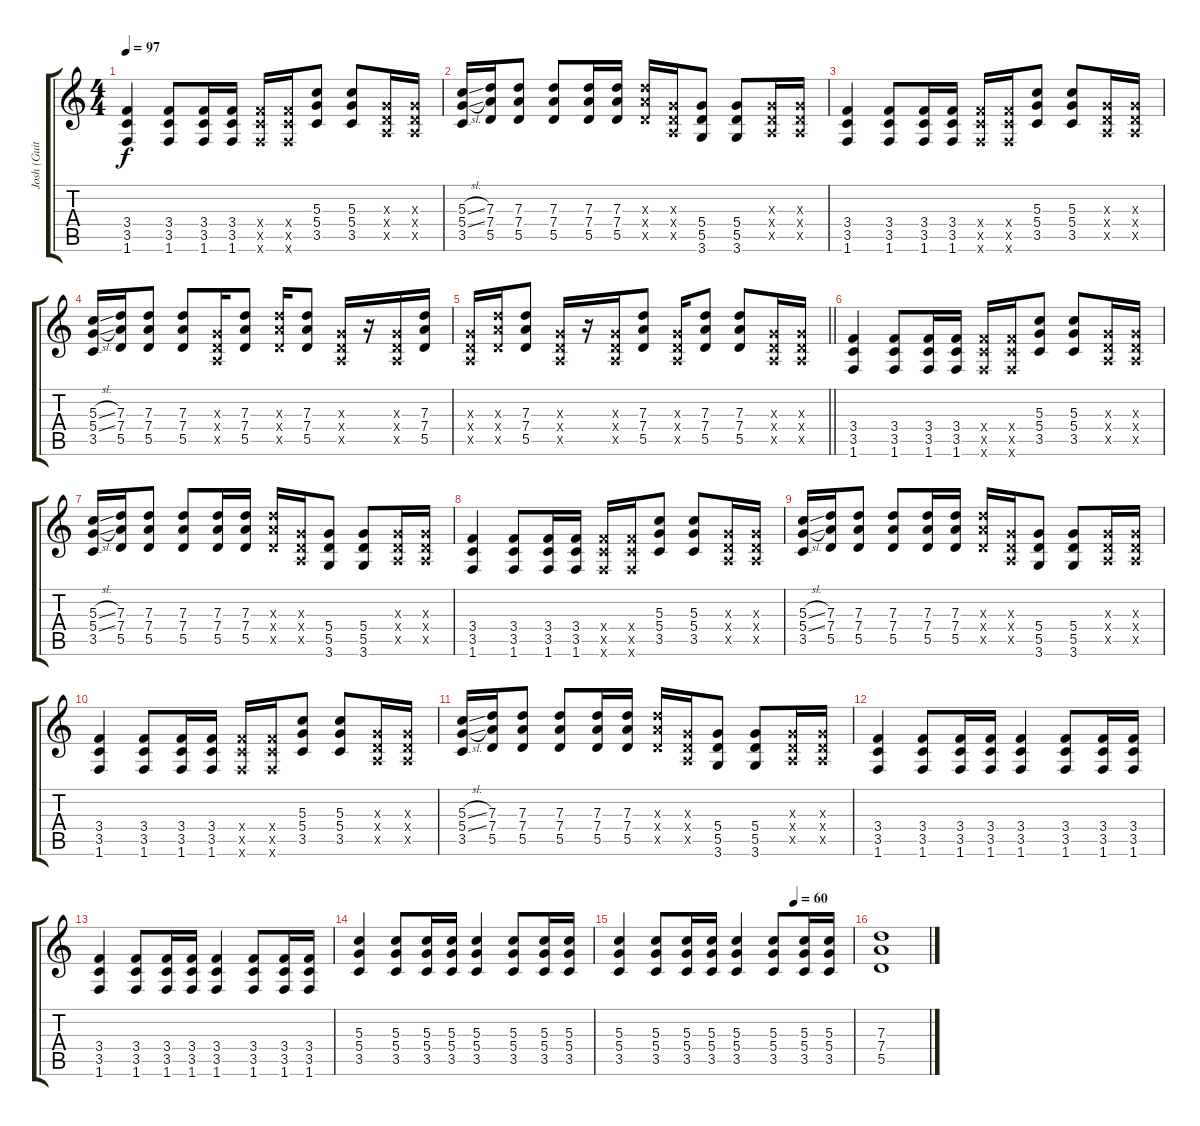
\track ("Josh (Guitar 2)" "Josh (Guit") {instrument distortionguitar}
\staff {score tabs}
\tuning (E4 B3 G3 D3 A2 E2) {hide}
\ts (4 4)
\tempo 97
\clef g2
\ks c
(3.4 3.5 1.6).4{dy f} (3.4 3.5 1.6).8 (3.4 3.5 1.6).16 (3.4 3.5 1.6).16 (3.4{x} 3.5{x} 1.6{x}).16 (3.4{x} 3.5{x} 1.6{x}).16 (5.3 5.4 3.5).8 (5.3 5.4 3.5).8 (0.3{x} 0.4{x} 0.5{x}).16 (0.3{x} 0.4{x} 0.5{x}).16 |
(5.3{sl} 5.4{sl} 3.5).16 (7.3 7.4 5.5).16 (7.3 7.4 5.5).8 (7.3 7.4 5.5).8 (7.3 7.4 5.5).16 (7.3 7.4 5.5).16 (7.3{x} 7.4{x} 5.5{x}).16 (0.3{x} 0.4{x} 0.5{x}).16 (5.4 5.5 3.6).8 (5.4 5.5 3.6).8 (0.3{x} 0.4{x} 0.5{x}).16 (0.3{x} 0.4{x} 0.5{x}).16 |
(3.4 3.5 1.6).4 (3.4 3.5 1.6).8 (3.4 3.5 1.6).16 (3.4 3.5 1.6).16 (3.4{x} 3.5{x} 1.6{x}).16 (3.4{x} 3.5{x} 1.6{x}).16 (5.3 5.4 3.5).8 (5.3 5.4 3.5).8 (0.3{x} 0.4{x} 0.5{x}).16 (0.3{x} 0.4{x} 0.5{x}).16 |
(5.3{sl} 5.4{sl} 3.5).16 (7.3 7.4 5.5).16 (7.3 7.4 5.5).8 (7.3 7.4 5.5).8 (0.3{x} 0.4{x} 0.5{x}).16 (7.3 7.4 5.5).8 (7.3{x} 7.4{x} 5.5{x}).16 (7.3 7.4 5.5).8 (0.3{x} 0.4{x} 0.5{x}).16 r.16 (0.3{x} 0.4{x} 0.5{x}).16 (7.3 7.4 5.5).16 |
\barLineRight lightlight
(0.3{x} 0.4{x} 0.5{x}).16 (7.3{x} 7.4{x} 5.5{x}).16 (7.3 7.4 5.5).8 (0.3{x} 0.4{x} 0.5{x}).16 r.16 (0.3{x} 0.4{x} 0.5{x}).16 (7.3 7.4 5.5).8 (0.3{x} 0.4{x} 0.5{x}).16 (7.3 7.4 5.5).8 (7.3 7.4 5.5).8 (0.3{x} 0.4{x} 0.5{x}).16 (0.3{x} 0.4{x} 0.5{x}).16 |
(3.4 3.5 1.6).4 (3.4 3.5 1.6).8 (3.4 3.5 1.6).16 (3.4 3.5 1.6).16 (3.4{x} 3.5{x} 1.6{x}).16 (3.4{x} 3.5{x} 1.6{x}).16 (5.3 5.4 3.5).8 (5.3 5.4 3.5).8 (0.3{x} 0.4{x} 0.5{x}).16 (0.3{x} 0.4{x} 0.5{x}).16 |
(5.3{sl} 5.4{sl} 3.5).16 (7.3 7.4 5.5).16 (7.3 7.4 5.5).8 (7.3 7.4 5.5).8 (7.3 7.4 5.5).16 (7.3 7.4 5.5).16 (7.3{x} 7.4{x} 5.5{x}).16 (0.3{x} 0.4{x} 0.5{x}).16 (5.4 5.5 3.6).8 (5.4 5.5 3.6).8 (0.3{x} 0.4{x} 0.5{x}).16 (0.3{x} 0.4{x} 0.5{x}).16 |
(3.4 3.5 1.6).4 (3.4 3.5 1.6).8 (3.4 3.5 1.6).16 (3.4 3.5 1.6).16 (3.4{x} 3.5{x} 1.6{x}).16 (3.4{x} 3.5{x} 1.6{x}).16 (5.3 5.4 3.5).8 (5.3 5.4 3.5).8 (0.3{x} 0.4{x} 0.5{x}).16 (0.3{x} 0.4{x} 0.5{x}).16 |
(5.3{sl} 5.4{sl} 3.5).16 (7.3 7.4 5.5).16 (7.3 7.4 5.5).8 (7.3 7.4 5.5).8 (7.3 7.4 5.5).16 (7.3 7.4 5.5).16 (7.3{x} 7.4{x} 5.5{x}).16 (0.3{x} 0.4{x} 0.5{x}).16 (5.4 5.5 3.6).8 (5.4 5.5 3.6).8 (0.3{x} 0.4{x} 0.5{x}).16 (0.3{x} 0.4{x} 0.5{x}).16 |
(3.4 3.5 1.6).4 (3.4 3.5 1.6).8 (3.4 3.5 1.6).16 (3.4 3.5 1.6).16 (3.4{x} 3.5{x} 1.6{x}).16 (3.4{x} 3.5{x} 1.6{x}).16 (5.3 5.4 3.5).8 (5.3 5.4 3.5).8 (0.3{x} 0.4{x} 0.5{x}).16 (0.3{x} 0.4{x} 0.5{x}).16 |
(5.3{sl} 5.4{sl} 3.5).16 (7.3 7.4 5.5).16 (7.3 7.4 5.5).8 (7.3 7.4 5.5).8 (7.3 7.4 5.5).16 (7.3 7.4 5.5).16 (7.3{x} 7.4{x} 5.5{x}).16 (0.3{x} 0.4{x} 0.5{x}).16 (5.4 5.5 3.6).8 (5.4 5.5 3.6).8 (0.3{x} 0.4{x} 0.5{x}).16 (0.3{x} 0.4{x} 0.5{x}).16 |
(3.4 3.5 1.6).4 (3.4 3.5 1.6).8 (3.4 3.5 1.6).16 (3.4 3.5 1.6).16 (3.4 3.5 1.6).4 (3.4 3.5 1.6).8 (3.4 3.5 1.6).16 (3.4 3.5 1.6).16 |
(3.4 3.5 1.6).4 (3.4 3.5 1.6).8 (3.4 3.5 1.6).16 (3.4 3.5 1.6).16 (3.4 3.5 1.6).4 (3.4 3.5 1.6).8 (3.4 3.5 1.6).16 (3.4 3.5 1.6).16 |
(5.3 5.4 3.5).4 (5.3 5.4 3.5).8 (5.3 5.4 3.5).16 (5.3 5.4 3.5).16 (5.3 5.4 3.5).4 (5.3 5.4 3.5).8 (5.3 5.4 3.5).16 (5.3 5.4 3.5).16 |
\tempo (60 0.75)
(5.3 5.4 3.5).4 (5.3 5.4 3.5).8 (5.3 5.4 3.5).16 (5.3 5.4 3.5).16 (5.3 5.4 3.5).4 (5.3 5.4 3.5).8 (5.3 5.4 3.5).16 (5.3 5.4 3.5).16 |
(7.3 7.4 5.5).1
